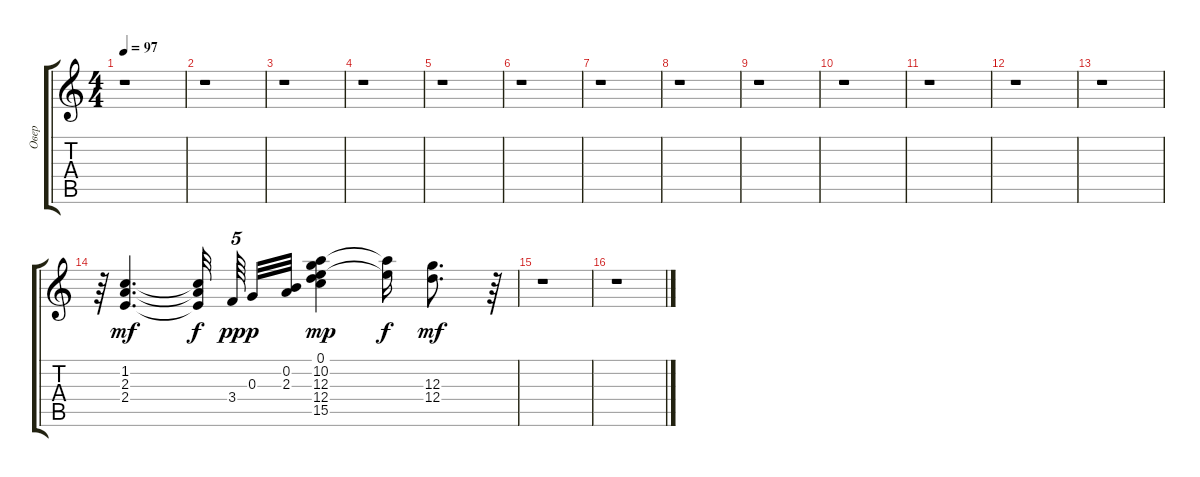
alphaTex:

\track ("Овер" "Овер") {instrument overdrivenguitar}
\staff {score tabs}
\tuning (E4 B3 G3 D3 A2 E2) {hide}
\ts (4 4)
\tempo 97
\clef g2
\ks c
r.1{dy f} |
r.1 |
r.1 |
r.1 |
r.1 |
r.1 |
r.1 |
r.1 |
r.1 |
r.1 |
r.1 |
r.1 |
r.1 |
r.64 (1.2 2.3 2.4).4{d dy mf} (1.2{t} 2.3{t} 2.4{t}).32{dy f} 3.4.64{tu (5 4) dy pp} 0.3.32{dy p} (0.2 2.3).32 (0.1 10.2 12.3 12.4 15.5).4{dy mp} (0.1{t} 10.2{t}).16{dy f} (12.3 12.4).8{d dy mf} r.64 |
r.1 |
r.1
